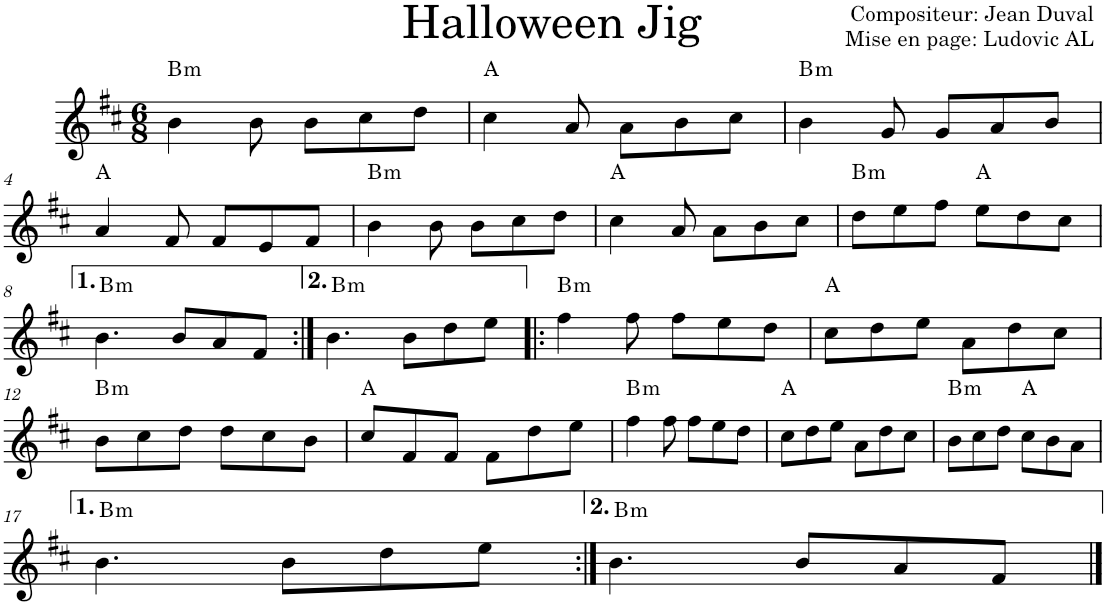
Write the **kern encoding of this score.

**kern	**harte
*part1	*part1
*staff1	*
*I"Violon	*
*I'Vln.	*
*clefG2	*
*k[f#c#]	*
*M6/8	*
=1	=1
!	!LO:H:kt=m
4b\	B:min
8b\	.
8b\L	.
8cc#\	.
8dd\J	.
=2	=2
4cc#\	A:maj
8a/	.
8a\L	.
8b\	.
8cc#\J	.
=3	=3
!	!LO:H:kt=m
4b\	B:min
8g/	.
8g/L	.
8a/	.
8b/J	.
!!LO:LB:g=z
=4	=4
4a/	A:maj
8f#/	.
8f#/L	.
8e/	.
8f#/J	.
=5	=5
!	!LO:H:kt=m
4b\	B:min
8b\	.
8b\L	.
8cc#\	.
8dd\J	.
=6	=6
4cc#\	A:maj
8a/	.
8a\L	.
8b\	.
8cc#\J	.
=7	=7
!	!LO:H:kt=m
8dd\L	B:min
8ee\	.
8ff#\J	.
8ee\L	A:maj
8dd\	.
8cc#\J	.
!!LO:LB:g=z
=8	=8
!	!LO:H:kt=m
4.b\	B:min
8b/L	.
8a/	.
8f#/J	.
=9:|!	=9:|!
!	!LO:H:kt=m
4.b\	B:min
8b\L	.
8dd\	.
8ee\J	.
=10!|:	=10!|:
!	!LO:H:kt=m
4ff#\	B:min
8ff#\	.
8ff#\L	.
8ee\	.
8dd\J	.
=11	=11
8cc#\L	A:maj
8dd\	.
8ee\J	.
8a\L	.
8dd\	.
8cc#\J	.
!!LO:LB:g=z
=12	=12
!	!LO:H:kt=m
8b\L	B:min
8cc#\	.
8dd\J	.
8dd\L	.
8cc#\	.
8b\J	.
=13	=13
8cc#/L	A:maj
8f#/	.
8f#/J	.
8f#\L	.
8dd\	.
8ee\J	.
=14	=14
!	!LO:H:kt=m
4ff#\	B:min
8ff#\	.
8ff#\L	.
8ee\	.
8dd\J	.
=15	=15
8cc#\L	A:maj
8dd\	.
8ee\J	.
8a\L	.
8dd\	.
8cc#\J	.
=16	=16
!	!LO:H:kt=m
8b\L	B:min
8cc#\	.
8dd\J	.
8cc#\L	A:maj
8b\	.
8a\J	.
!!LO:LB:g=z
=17	=17
!	!LO:H:kt=m
4.b\	B:min
8b\L	.
8dd\	.
8ee\J	.
=18:|!	=18:|!
!	!LO:H:kt=m
4.b\	B:min
8b/L	.
8a/	.
8f#/J	.
==	==
*-	*-
